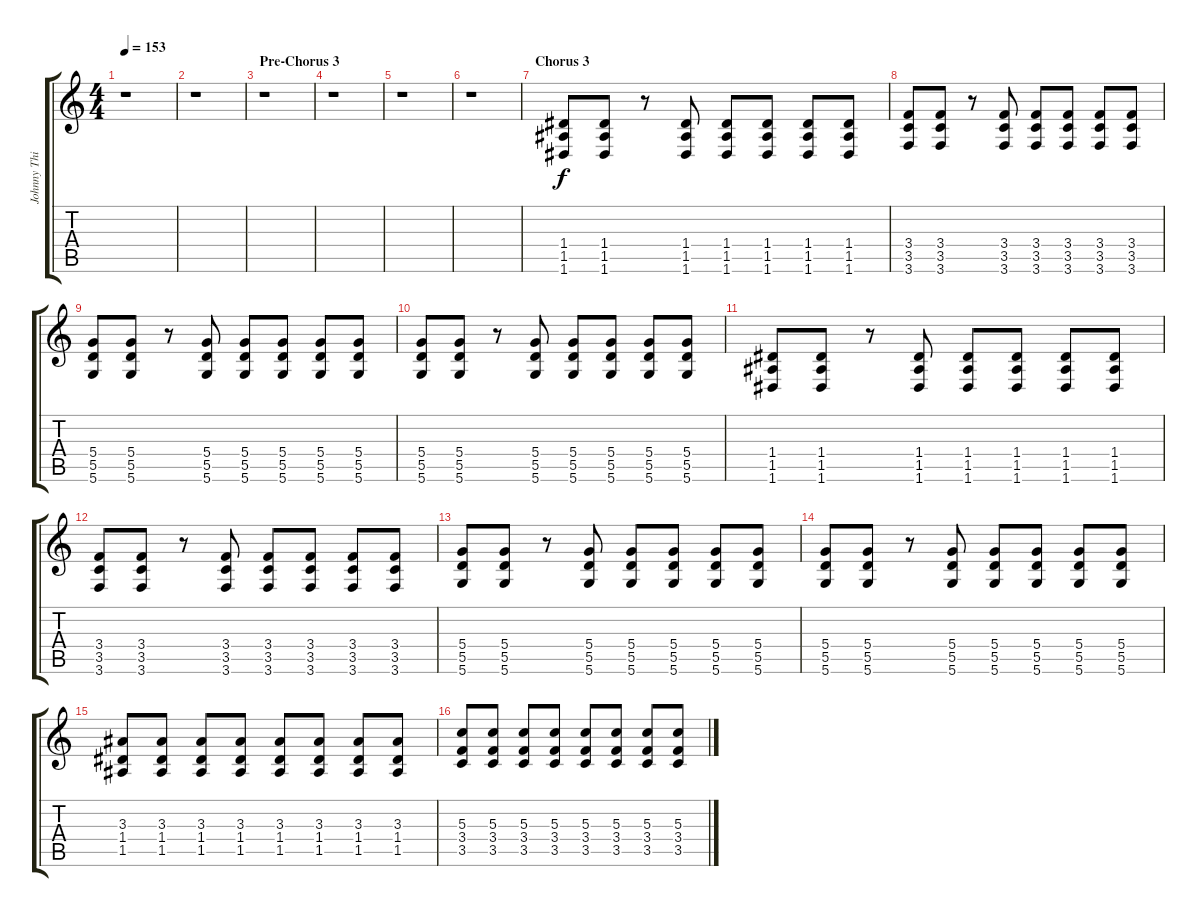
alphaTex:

\track ("Johnny Third" "Johnny Thi") {instrument distortionguitar}
\staff {score tabs}
\tuning (E4 B3 G3 D3 A2 D2) {hide}
\ts (4 4)
\tempo 153
\clef g2
\ks c
r.1{dy f} |
r.1 |
\section ("" "Pre-Chorus 3")
r.1 |
r.1 |
r.1 |
r.1 |
\section ("" "Chorus 3")
(1.4 1.5 1.6).8 (1.4 1.5 1.6).8 r.8 (1.4 1.5 1.6).8 (1.4 1.5 1.6).8 (1.4 1.5 1.6).8 (1.4 1.5 1.6).8 (1.4 1.5 1.6).8 |
(3.4 3.5 3.6).8 (3.4 3.5 3.6).8 r.8 (3.4 3.5 3.6).8 (3.4 3.5 3.6).8 (3.4 3.5 3.6).8 (3.4 3.5 3.6).8 (3.4 3.5 3.6).8 |
(5.4 5.5 5.6).8 (5.4 5.5 5.6).8 r.8 (5.4 5.5 5.6).8 (5.4 5.5 5.6).8 (5.4 5.5 5.6).8 (5.4 5.5 5.6).8 (5.4 5.5 5.6).8 |
(5.4 5.5 5.6).8 (5.4 5.5 5.6).8 r.8 (5.4 5.5 5.6).8 (5.4 5.5 5.6).8 (5.4 5.5 5.6).8 (5.4 5.5 5.6).8 (5.4 5.5 5.6).8 |
(1.4 1.5 1.6).8 (1.4 1.5 1.6).8 r.8 (1.4 1.5 1.6).8 (1.4 1.5 1.6).8 (1.4 1.5 1.6).8 (1.4 1.5 1.6).8 (1.4 1.5 1.6).8 |
(3.4 3.5 3.6).8 (3.4 3.5 3.6).8 r.8 (3.4 3.5 3.6).8 (3.4 3.5 3.6).8 (3.4 3.5 3.6).8 (3.4 3.5 3.6).8 (3.4 3.5 3.6).8 |
(5.4 5.5 5.6).8 (5.4 5.5 5.6).8 r.8 (5.4 5.5 5.6).8 (5.4 5.5 5.6).8 (5.4 5.5 5.6).8 (5.4 5.5 5.6).8 (5.4 5.5 5.6).8 |
(5.4 5.5 5.6).8 (5.4 5.5 5.6).8 r.8 (5.4 5.5 5.6).8 (5.4 5.5 5.6).8 (5.4 5.5 5.6).8 (5.4 5.5 5.6).8 (5.4 5.5 5.6).8 |
(3.3 1.4 1.5).8 (3.3 1.4 1.5).8 (3.3 1.4 1.5).8 (3.3 1.4 1.5).8 (3.3 1.4 1.5).8 (3.3 1.4 1.5).8 (3.3 1.4 1.5).8 (3.3 1.4 1.5).8 |
(5.3 3.4 3.5).8 (5.3 3.4 3.5).8 (5.3 3.4 3.5).8 (5.3 3.4 3.5).8 (5.3 3.4 3.5).8 (5.3 3.4 3.5).8 (5.3 3.4 3.5).8 (5.3 3.4 3.5).8
